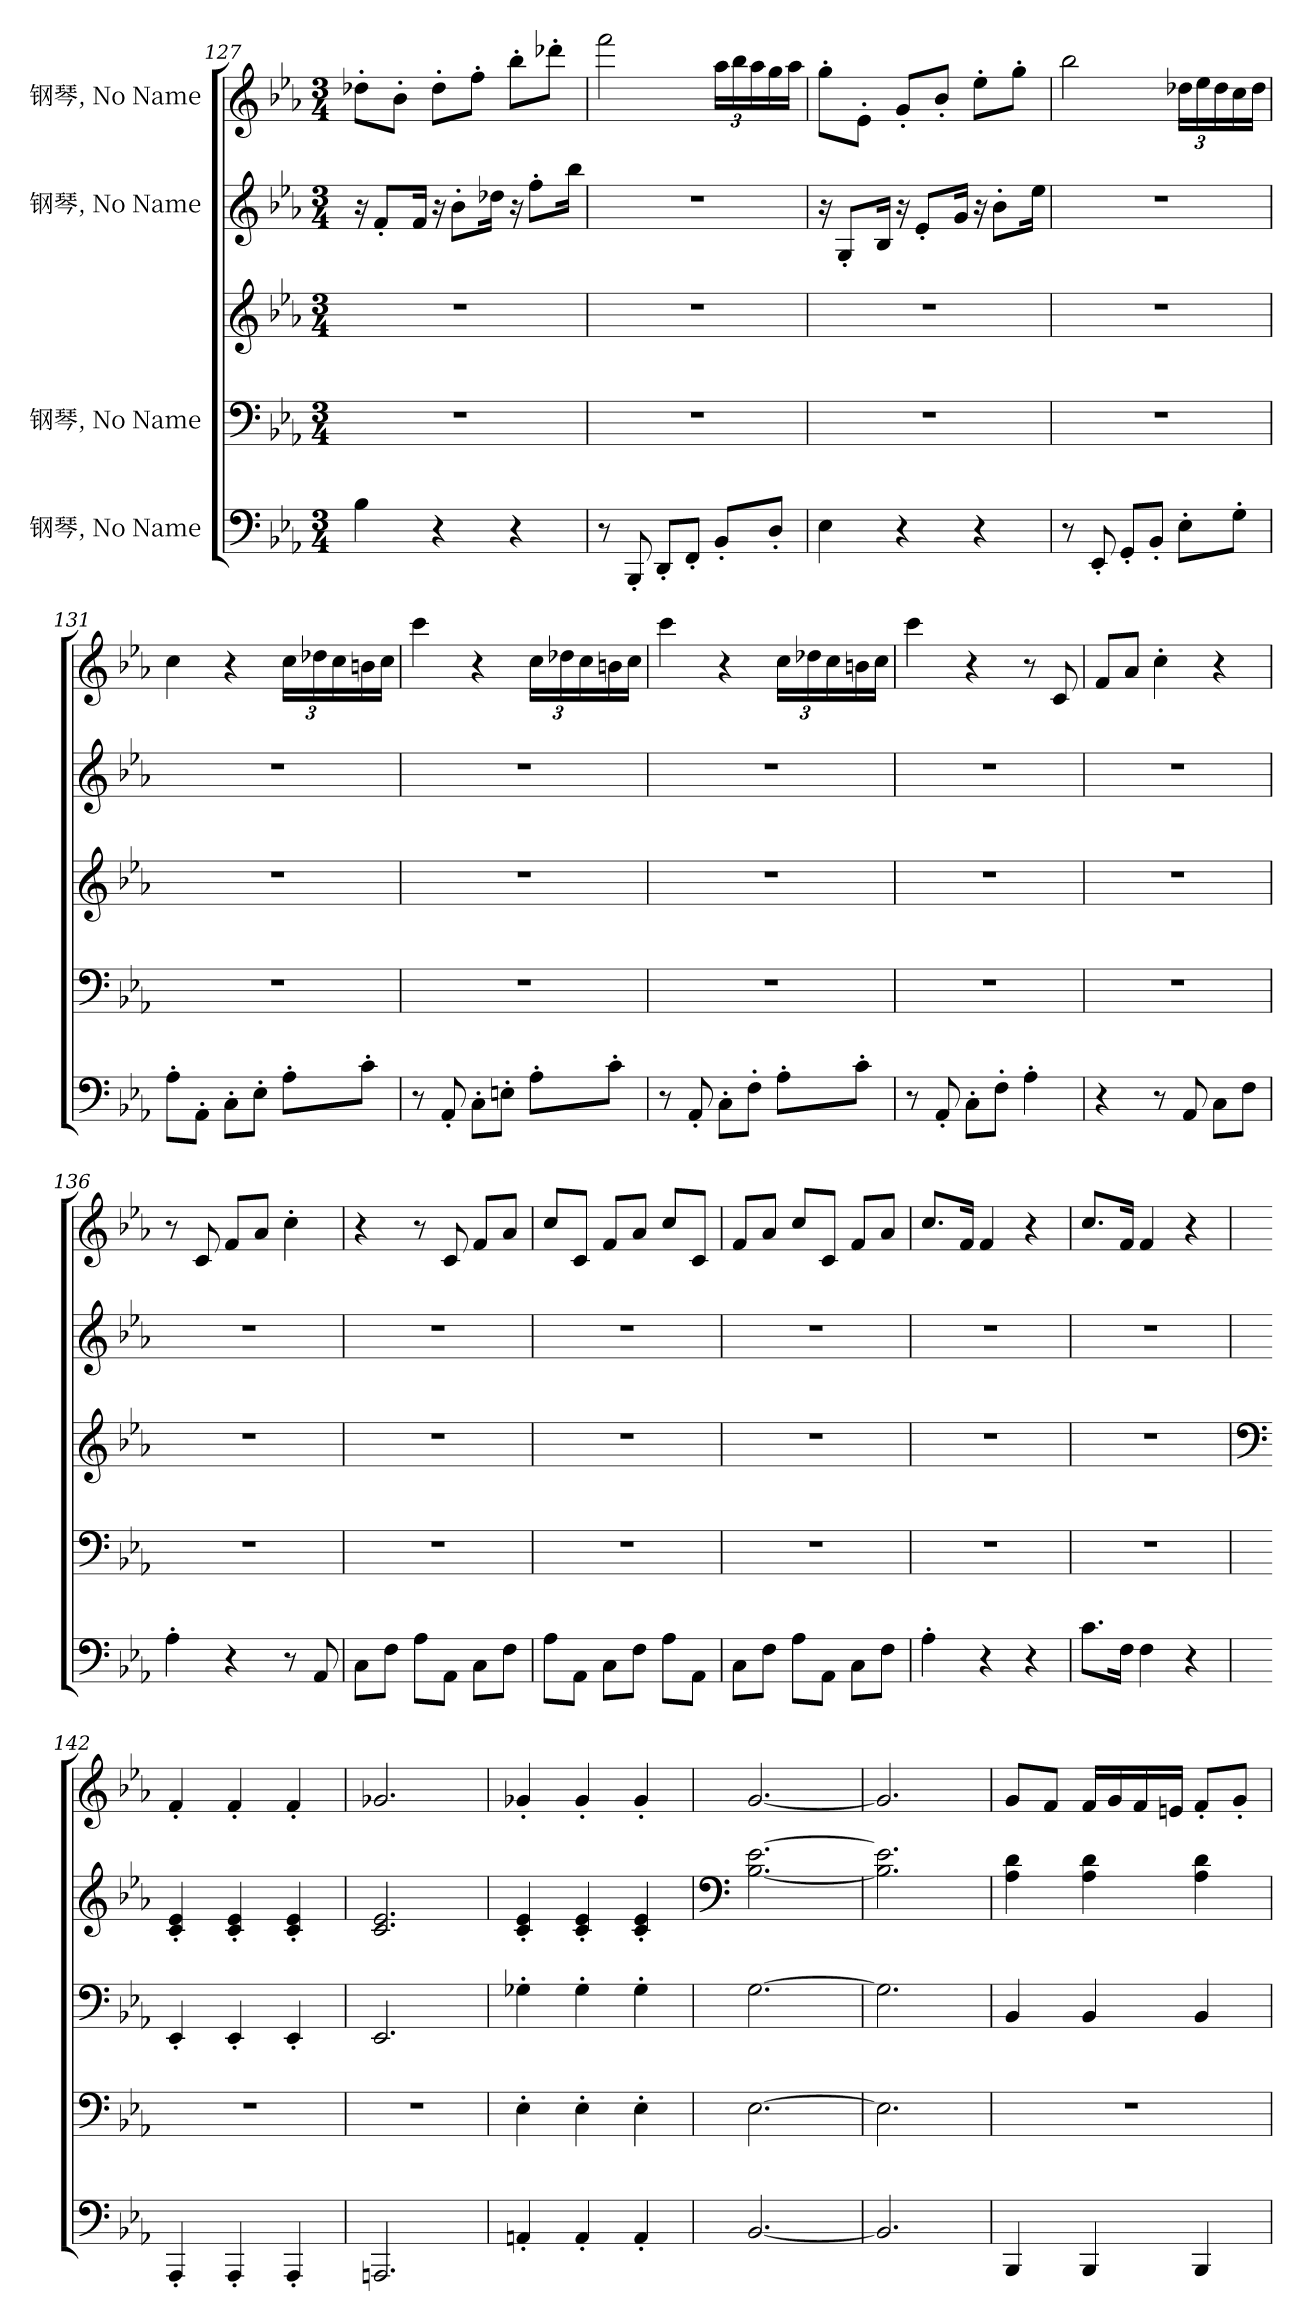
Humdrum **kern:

**kern	**kern	**kern	**kern	**kern
*part4	*part3	*part3	*part2	*part1
*staff5	*staff4	*staff3	*staff2	*staff1
*I"钢琴, No Name	*I"钢琴, No Name	*	*I"钢琴, No Name	*I"钢琴, No Name
!!LO:LB:g=z
*clefF4	*clefF4	*clefG2	*clefG2	*clefG2
*k[b-e-a-]	*k[b-e-a-]	*k[b-e-a-]	*k[b-e-a-]	*k[b-e-a-]
*M3/4	*M3/4	*M3/4	*M3/4	*M3/4
*MM144	*MM144	*MM144	*MM144	*MM144
=127	=127	=127	=127	=127
4B-\	2.r	2.r	16r	8dd-X'\L
.	.	.	8f'/L	.
.	.	.	.	8b-'\J
.	.	.	16f/Jk	.
4r	.	.	16r	8dd-'\L
.	.	.	8b-'\L	.
.	.	.	.	8ff'\J
.	.	.	16dd-X\Jk	.
4r	.	.	16r	8bb-'\L
.	.	.	8ff'\L	.
.	.	.	.	8ddd-X'\J
.	.	.	16bb-\Jk	.
=128	=128	=128	=128	=128
*	*	*	*	*MM144
8r	2.r	2.r	2.r	2fff\
8BBB-'/	.	.	.	.
8DD'/L	.	.	.	.
8FF'/J	.	.	.	.
*	*	*	*	*Xbrackettup
8BB-'/L	.	.	.	24aa-\LL
.	.	.	.	24bb-\
.	.	.	.	24aa-\
8D'/J	.	.	.	16gg\
*	*	*	*	*MM142
.	.	.	.	16aa-\JJ
=129	=129	=129	=129	=129
*	*	*	*	*MM144
4E-\	2.r	2.r	16r	8gg'\L
.	.	.	8G'/L	.
.	.	.	.	8e-'\J
.	.	.	16B-/Jk	.
4r	.	.	16r	8g'/L
.	.	.	8e-'/L	.
.	.	.	.	8b-'/J
.	.	.	16g/Jk	.
4r	.	.	16r	8ee-'\L
.	.	.	8b-'\L	.
.	.	.	.	8gg'\J
.	.	.	16ee-\Jk	.
=130	=130	=130	=130	=130
*	*	*	*	*MM144
8r	2.r	2.r	2.r	2bb-\
8EE-'/	.	.	.	.
8GG'/L	.	.	.	.
8BB-'/J	.	.	.	.
8E-'\L	.	.	.	24dd-X\LL
.	.	.	.	24ee-\
.	.	.	.	24dd-\
8G'\J	.	.	.	16cc\
*	*	*	*	*MM142
.	.	.	.	16dd-\JJ
!!LO:PB:g=z
=131	=131	=131	=131	=131
*	*	*	*	*MM144
8A-'\L	2.r	2.r	2.r	4cc\
8AA-'\J	.	.	.	.
8C'\L	.	.	.	4r
8E-'\J	.	.	.	.
8A-'\L	.	.	.	24cc\LL
.	.	.	.	24dd-X\
.	.	.	.	24cc\
8c'\J	.	.	.	16bn\
*	*	*	*	*MM142
.	.	.	.	16cc\JJ
=132	=132	=132	=132	=132
*	*	*	*	*MM144
8r	2.r	2.r	2.r	4ccc\
8AA-'/	.	.	.	.
8C'\L	.	.	.	4r
8En'\J	.	.	.	.
8A-'\L	.	.	.	24cc\LL
.	.	.	.	24dd-X\
.	.	.	.	24cc\
8c'\J	.	.	.	16bn\
*	*	*	*	*MM142
.	.	.	.	16cc\JJ
=133	=133	=133	=133	=133
*	*	*	*	*MM144
8r	2.r	2.r	2.r	4ccc\
8AA-'/	.	.	.	.
8C'\L	.	.	.	4r
8F'\J	.	.	.	.
8A-'\L	.	.	.	24cc\LL
.	.	.	.	24dd-X\
.	.	.	.	24cc\
8c'\J	.	.	.	16bn\
*	*	*	*	*MM142
.	.	.	.	16cc\JJ
=134	=134	=134	=134	=134
*	*	*	*	*MM144
8r	2.r	2.r	2.r	4ccc\
8AA-'/	.	.	.	.
8C'\L	.	.	.	4r
8F'\J	.	.	.	.
4A-'\	.	.	.	8r
.	.	.	.	8c/
!!LO:LB:g=z
=135	=135	=135	=135	=135
4r	2.r	2.r	2.r	8f/L
.	.	.	.	8a-/J
8r	.	.	.	4cc'\
8AA-/	.	.	.	.
8C\L	.	.	.	4r
8F\J	.	.	.	.
=136	=136	=136	=136	=136
4A-'\	2.r	2.r	2.r	8r
.	.	.	.	8c/
4r	.	.	.	8f/L
.	.	.	.	8a-/J
8r	.	.	.	4cc'\
8AA-/	.	.	.	.
=137	=137	=137	=137	=137
8C\L	2.r	2.r	2.r	4r
8F\J	.	.	.	.
8A-\L	.	.	.	8r
8AA-\J	.	.	.	8c/
8C\L	.	.	.	8f/L
8F\J	.	.	.	8a-/J
=138	=138	=138	=138	=138
8A-\L	2.r	2.r	2.r	8cc/L
8AA-\J	.	.	.	8c/J
8C\L	.	.	.	8f/L
8F\J	.	.	.	8a-/J
8A-\L	.	.	.	8cc/L
8AA-\J	.	.	.	8c/J
=139	=139	=139	=139	=139
8C\L	2.r	2.r	2.r	8f/L
8F\J	.	.	.	8a-/J
8A-\L	.	.	.	8cc/L
8AA-\J	.	.	.	8c/J
8C\L	.	.	.	8f/L
*	*	*	*	*MM114
8F\J	.	.	.	8a-/J
=140	=140	=140	=140	=140
4A-'\	2.r	2.r	2.r	8.cc/L
.	.	.	.	16f/Jk
4r	.	.	.	4f/
4r	.	.	.	4r
!!LO:PB:g=z
=141	=141	=141	=141	=141
8.c\L	2.r	2.r	2.r	8.cc/L
16F\Jk	.	.	.	16f/Jk
4F\	.	.	.	4f/
*	*	*	*	*MM136
4r	.	.	.	4r
=142	=142	=142	=142	=142
*	*	*clefF4	*	*
4AAA-'/	2.r	4EE-'/	4c/' 4e-/'	4f'/
4AAA-'/	.	4EE-'/	4c/' 4e-/'	4f'/
4AAA-'/	.	4EE-'/	4c/' 4e-/'	4f'/
=143	=143	=143	=143	=143
*	*	*	*	*MM96
2.AAAn/	2.r	2.EE-/	2.c/ 2.e-/	2.g-X/
=144	=144	=144	=144	=144
*	*	*	*	*MM134
4AAn'/	4E-'\	4G-X'\	4c/' 4e-/'	4g-X'/
4AA'/	4E-'\	4G-'\	4c/' 4e-/'	4g-'/
4AA'/	4E-'\	4G-'\	4c/' 4e-/'	4g-'/
=145	=145	=145	=145	=145
*	*	*	*clefF4	*
*	*	*	*	*MM103
[2.BB-/	[2.E-\	[2.G\	[2.B-\ [2.e-\	[2.g/
=146	=146	=146	=146	=146
2.BB-/]	2.E-\]	2.G\]	2.B-\] 2.e-\]	2.g/]
=147	=147	=147	=147	=147
*	*	*	*	*MM142
4BBB-/	2.r	4BB-/	4A-\ 4d\	8g/L
.	.	.	.	8f/J
4BBB-/	.	4BB-/	4A-\ 4d\	16f/LL
.	.	.	.	16g/
.	.	.	.	16f/
.	.	.	.	16en/JJ
4BBB-/	.	4BB-/	4A-\ 4d\	8f'/L
.	.	.	.	8g'/J
=	=	=	=	=
*-	*-	*-	*-	*-
